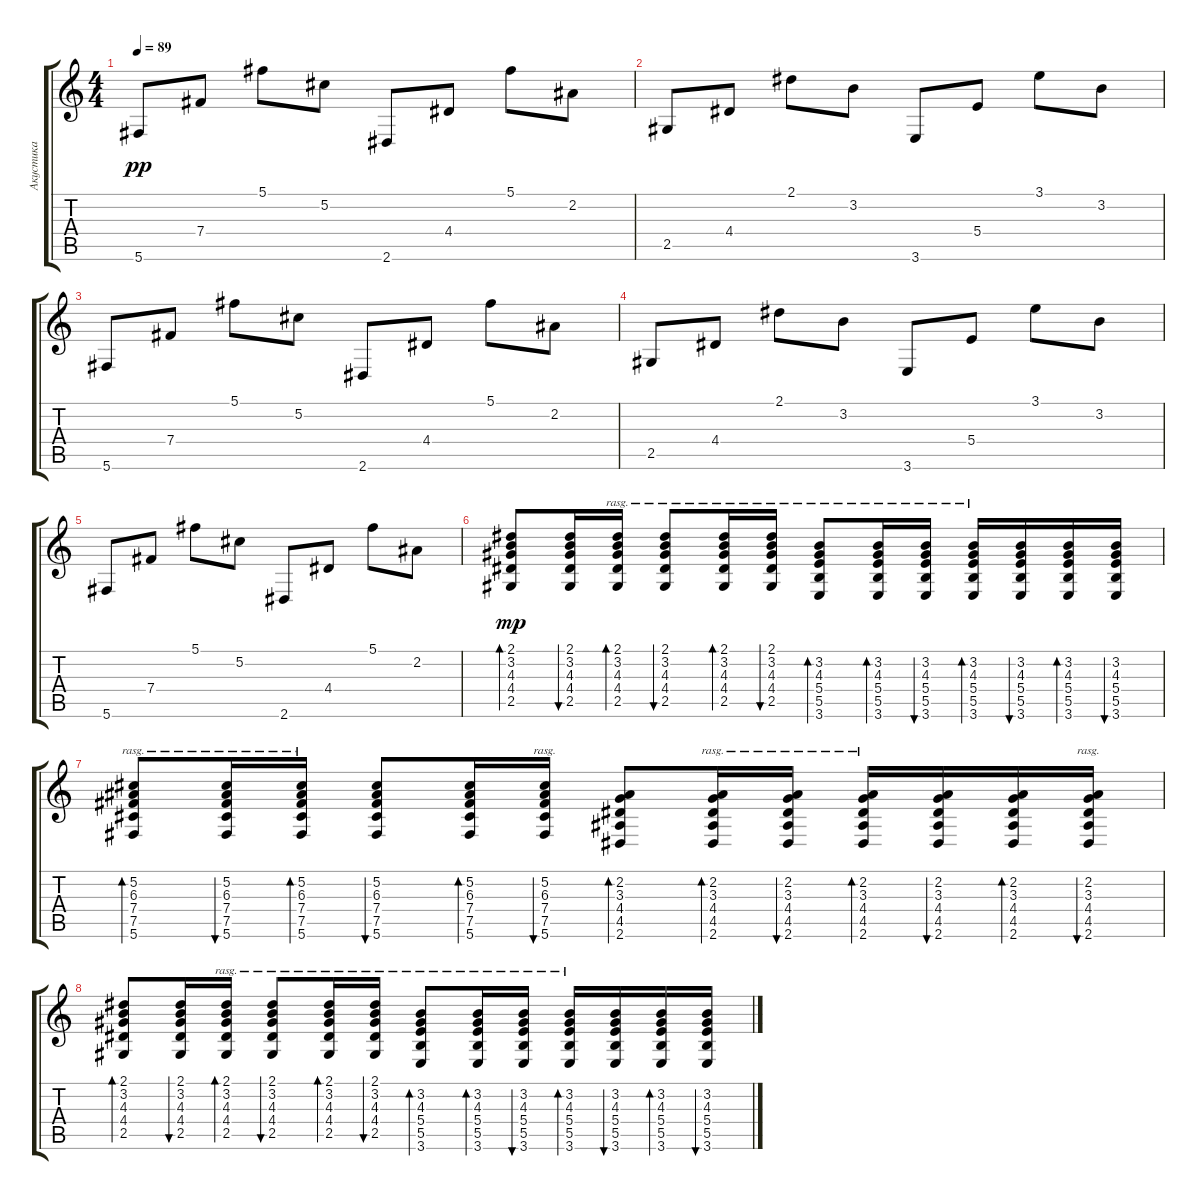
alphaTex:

\track ("Акустика" "Акустика") {instrument acousticguitarsteel}
\staff {score tabs}
\tuning (Db4 Ab3 E3 B2 Gb2 Db2) {hide}
\ts (4 4)
\tempo 89
\clef g2
\ks c
5.6.8{dy pp} 7.4.8 5.1.8 5.2.8 2.6.8 4.4.8 5.1.8 2.2.8 |
2.5.8 4.4.8 2.1.8 3.2.8 3.6.8 5.4.8 3.1.8 3.2.8 |
5.6.8 7.4.8 5.1.8 5.2.8 2.6.8 4.4.8 5.1.8 2.2.8 |
2.5.8 4.4.8 2.1.8 3.2.8 3.6.8 5.4.8 3.1.8 3.2.8 |
5.6.8 7.4.8 5.1.8 5.2.8 2.6.8 4.4.8 5.1.8 2.2.8 |
(2.1 3.2 4.3 4.4 2.5).8{bd 60 dy mp} (2.1 3.2 4.3 4.4 2.5).16{bu 30} (2.1 3.2 4.3 4.4 2.5).16{bd 30 rasg ii} (2.1 3.2 4.3 4.4 2.5).8{bu 60 rasg ii} (2.1 3.2 4.3 4.4 2.5).16{bd 30 rasg ii} (2.1 3.2 4.3 4.4 2.5).16{bu 30 rasg ii} (3.2 4.3 5.4 5.5 3.6).8{bd 30 rasg ii} (3.2 4.3 5.4 5.5 3.6).16{bd 30 rasg ii} (3.2 4.3 5.4 5.5 3.6).16{bu 30 rasg ii} (3.2 4.3 5.4 5.5 3.6).16{bd 30 rasg ii} (3.2 4.3 5.4 5.5 3.6).16{bu 30} (3.2 4.3 5.4 5.5 3.6).16{bd 30} (3.2 4.3 5.4 5.5 3.6).16{bu 30} |
(5.2 6.3 7.4 7.5 5.6).8{bd 30 rasg ii} (5.2 6.3 7.4 7.5 5.6).16{bu 30 rasg ii} (5.2 6.3 7.4 7.5 5.6).16{bd 30 rasg ii} (5.2 6.3 7.4 7.5 5.6).8{bu 30} (5.2 6.3 7.4 7.5 5.6).16{bd 30} (5.2 6.3 7.4 7.5 5.6).16{bu 30 rasg ii} (2.2 3.3 4.4 4.5 2.6).8{bd 30} (2.2 3.3 4.4 4.5 2.6).16{bd 30 rasg ii} (2.2 3.3 4.4 4.5 2.6).16{bu 30 rasg ii} (2.2 3.3 4.4 4.5 2.6).16{bd 30 rasg ii} (2.2 3.3 4.4 4.5 2.6).16{bu 60} (2.2 3.3 4.4 4.5 2.6).16{bd 60} (2.2 3.3 4.4 4.5 2.6).16{bu 30 rasg ii} |
(2.1 3.2 4.3 4.4 2.5).8{bd 60} (2.1 3.2 4.3 4.4 2.5).16{bu 30} (2.1 3.2 4.3 4.4 2.5).16{bd 30 rasg ii} (2.1 3.2 4.3 4.4 2.5).8{bu 60 rasg ii} (2.1 3.2 4.3 4.4 2.5).16{bd 30 rasg ii} (2.1 3.2 4.3 4.4 2.5).16{bu 30 rasg ii} (3.2 4.3 5.4 5.5 3.6).8{bd 30 rasg ii} (3.2 4.3 5.4 5.5 3.6).16{bd 30 rasg ii} (3.2 4.3 5.4 5.5 3.6).16{bu 30 rasg ii} (3.2 4.3 5.4 5.5 3.6).16{bd 30 rasg ii} (3.2 4.3 5.4 5.5 3.6).16{bu 30} (3.2 4.3 5.4 5.5 3.6).16{bd 30} (3.2 4.3 5.4 5.5 3.6).16{bu 30}
